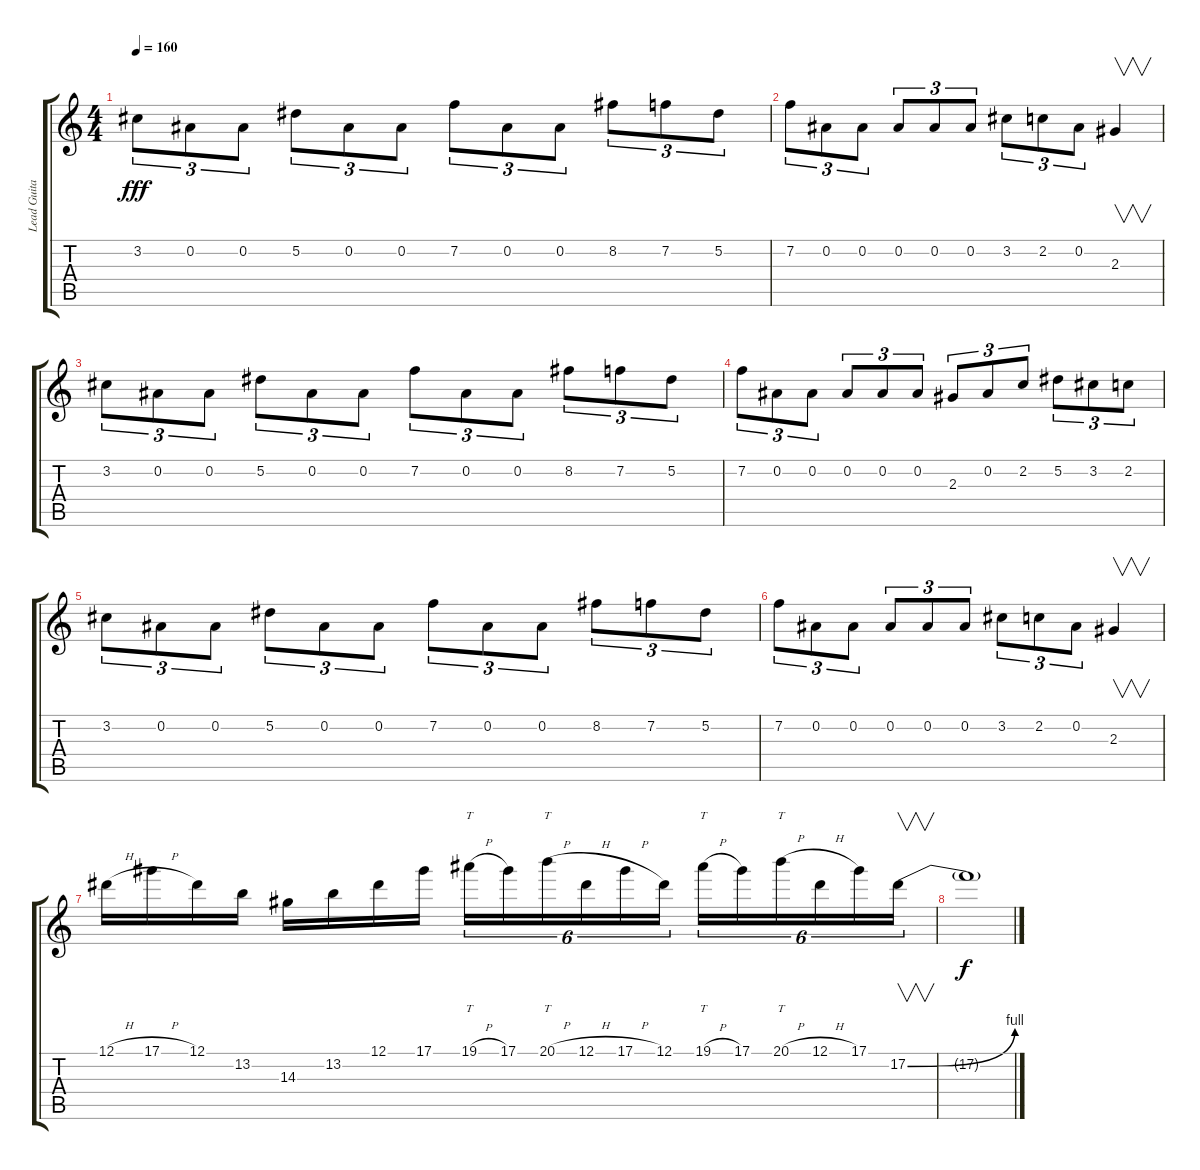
\track ("Lead Guitar" "Lead Guita") {instrument overdrivenguitar}
\staff {score tabs}
\tuning (Eb4 Bb3 Gb3 Db3 Ab2 Eb2) {hide}
\ts (4 4)
\tempo 160
\clef g2
\ks c
3.2.8{tu (3 2) dy fff} 0.2.8{tu (3 2)} 0.2.8{tu (3 2)} 5.2.8{tu (3 2)} 0.2.8{tu (3 2)} 0.2.8{tu (3 2)} 7.2.8{tu (3 2)} 0.2.8{tu (3 2)} 0.2.8{tu (3 2)} 8.2.8{tu (3 2)} 7.2.8{tu (3 2)} 5.2.8{tu (3 2)} |
7.2.8{tu (3 2)} 0.2.8{tu (3 2)} 0.2.8{tu (3 2)} 0.2.8{tu (3 2)} 0.2.8{tu (3 2)} 0.2.8{tu (3 2)} 3.2.8{tu (3 2)} 2.2.8{tu (3 2)} 0.2.8{tu (3 2)} 2.3.4{v} |
3.2.8{tu (3 2)} 0.2.8{tu (3 2)} 0.2.8{tu (3 2)} 5.2.8{tu (3 2)} 0.2.8{tu (3 2)} 0.2.8{tu (3 2)} 7.2.8{tu (3 2)} 0.2.8{tu (3 2)} 0.2.8{tu (3 2)} 8.2.8{tu (3 2)} 7.2.8{tu (3 2)} 5.2.8{tu (3 2)} |
7.2.8{tu (3 2)} 0.2.8{tu (3 2)} 0.2.8{tu (3 2)} 0.2.8{tu (3 2)} 0.2.8{tu (3 2)} 0.2.8{tu (3 2)} 2.3.8{tu (3 2)} 0.2.8{tu (3 2)} 2.2.8{tu (3 2)} 5.2.8{tu (3 2)} 3.2.8{tu (3 2)} 2.2.8{tu (3 2)} |
3.2.8{tu (3 2)} 0.2.8{tu (3 2)} 0.2.8{tu (3 2)} 5.2.8{tu (3 2)} 0.2.8{tu (3 2)} 0.2.8{tu (3 2)} 7.2.8{tu (3 2)} 0.2.8{tu (3 2)} 0.2.8{tu (3 2)} 8.2.8{tu (3 2)} 7.2.8{tu (3 2)} 5.2.8{tu (3 2)} |
7.2.8{tu (3 2)} 0.2.8{tu (3 2)} 0.2.8{tu (3 2)} 0.2.8{tu (3 2)} 0.2.8{tu (3 2)} 0.2.8{tu (3 2)} 3.2.8{tu (3 2)} 2.2.8{tu (3 2)} 0.2.8{tu (3 2)} 2.3.4{v} |
12.1{h}.16 17.1{h}.16 12.1.16 13.2.16 14.3.16 13.2.16 12.1.16 17.1.16 19.1{h}.16{tt tu (6 4)} 17.1.16{tu (6 4)} 20.1{h}.16{tt tu (6 4)} 12.1{h}.16{tu (6 4)} 17.1{h}.16{tu (6 4)} 12.1.16{tu (6 4)} 19.1{h}.16{tt tu (6 4)} 17.1.16{tu (6 4)} 20.1{h}.16{tt tu (6 4)} 12.1{h}.16{tu (6 4)} 17.1.16{tu (6 4)} 17.2{be (bend 0 0 60 4)}.16{v tu (6 4)} |
17.2{t}.1{dy f}
